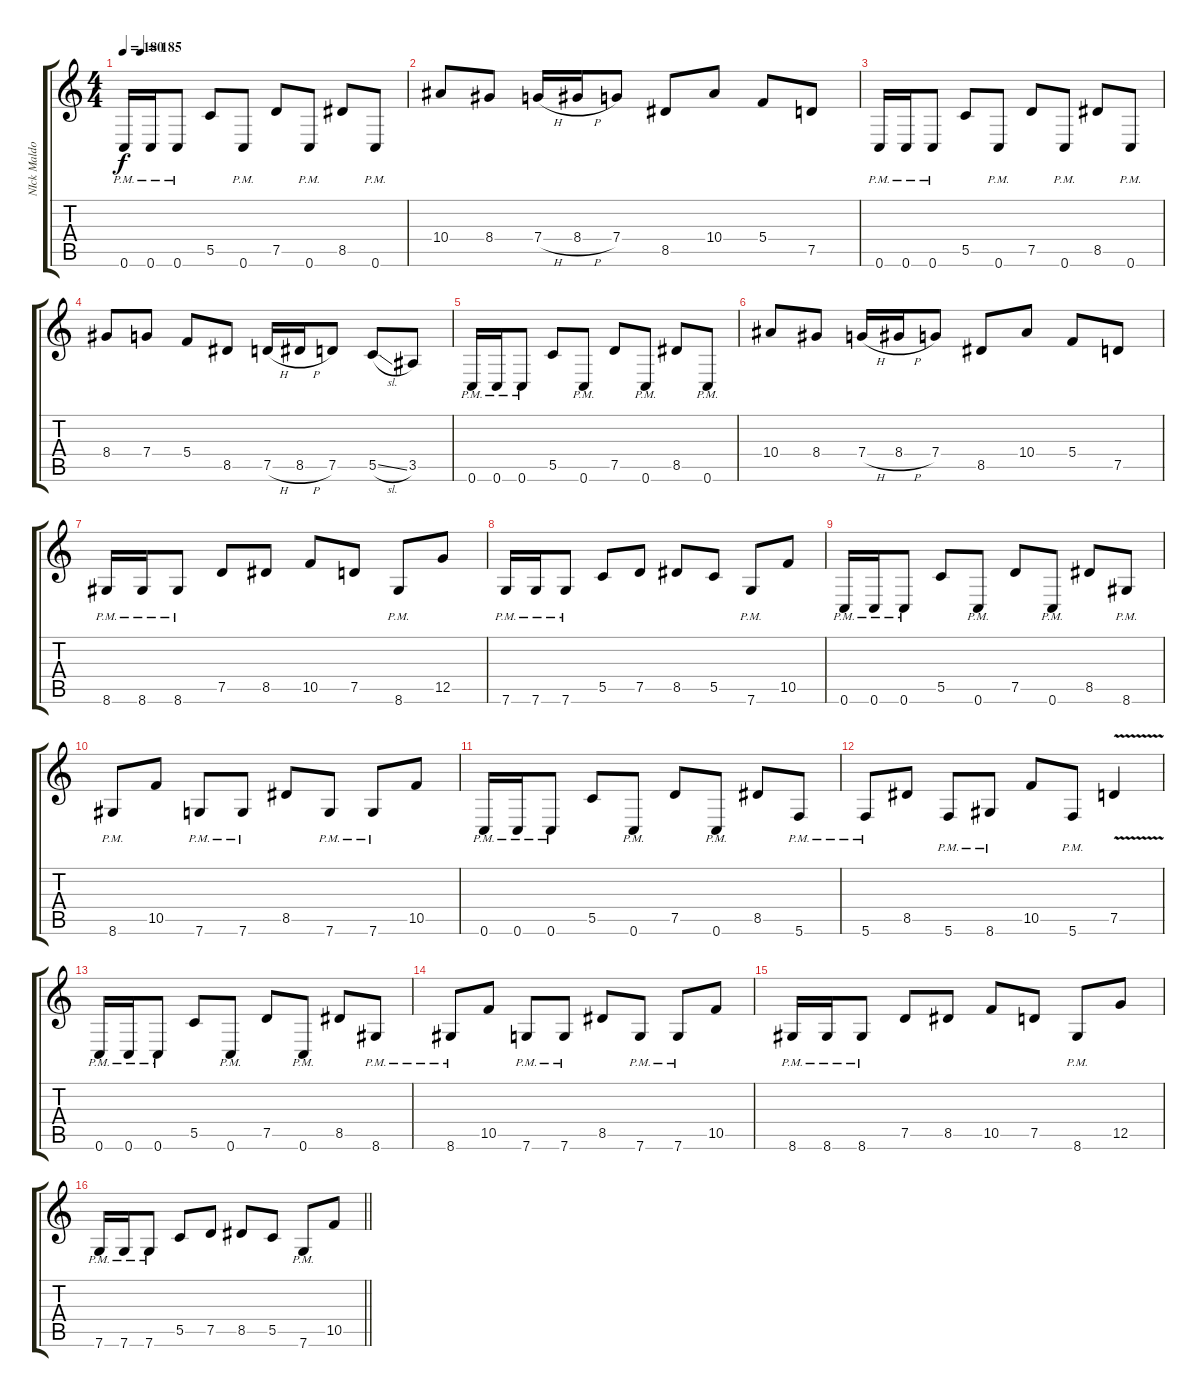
\track ("NIck Maldonado" "NIck Maldo") {instrument distortionguitar}
\staff {score tabs}
\tuning (D4 A3 F3 C3 G2 C2) {hide}
\ts (4 4)
\tempo 180
\tempo (185 0.0625)
\clef g2
\ks c
0.6{pm}.16{dy f} 0.6{pm}.16 0.6{pm}.8 5.5.8 0.6{pm}.8 7.5.8 0.6{pm}.8 8.5.8 0.6{pm}.8 |
10.4.8 8.4.8 7.4{h}.16 8.4{h}.16 7.4.8 8.5.8 10.4.8 5.4.8 7.5.8 |
0.6{pm}.16 0.6{pm}.16 0.6{pm}.8 5.5.8 0.6{pm}.8 7.5.8 0.6{pm}.8 8.5.8 0.6{pm}.8 |
8.4.8 7.4.8 5.4.8 8.5.8 7.5{h}.16 8.5{h}.16 7.5.8 5.5{sl}.8 3.5.8 |
0.6{pm}.16 0.6{pm}.16 0.6{pm}.8 5.5.8 0.6{pm}.8 7.5.8 0.6{pm}.8 8.5.8 0.6{pm}.8 |
10.4.8 8.4.8 7.4{h}.16 8.4{h}.16 7.4.8 8.5.8 10.4.8 5.4.8 7.5.8 |
8.6{pm}.16 8.6{pm}.16 8.6{pm}.8 7.5.8 8.5.8 10.5.8 7.5.8 8.6{pm}.8 12.5.8 |
7.6{pm}.16 7.6{pm}.16 7.6{pm}.8 5.5.8 7.5.8 8.5.8 5.5.8 7.6{pm}.8 10.5.8 |
0.6{pm}.16 0.6{pm}.16 0.6{pm}.8 5.5.8 0.6{pm}.8 7.5.8 0.6{pm}.8 8.5.8 8.6{pm}.8 |
8.6{pm}.8 10.5.8 7.6{pm}.8 7.6{pm}.8 8.5.8 7.6{pm}.8 7.6{pm}.8 10.5.8 |
0.6{pm}.16 0.6{pm}.16 0.6{pm}.8 5.5.8 0.6{pm}.8 7.5.8 0.6{pm}.8 8.5.8 5.6{pm}.8 |
5.6{pm}.8 8.5.8 5.6{pm}.8 8.6{pm}.8 10.5.8 5.6{pm}.8 7.5{v}.4 |
0.6{pm}.16 0.6{pm}.16 0.6{pm}.8 5.5.8 0.6{pm}.8 7.5.8 0.6{pm}.8 8.5.8 8.6{pm}.8 |
8.6{pm}.8 10.5.8 7.6{pm}.8 7.6{pm}.8 8.5.8 7.6{pm}.8 7.6{pm}.8 10.5.8 |
8.6{pm}.16 8.6{pm}.16 8.6{pm}.8 7.5.8 8.5.8 10.5.8 7.5.8 8.6{pm}.8 12.5.8 |
\barLineRight lightlight
7.6{pm}.16 7.6{pm}.16 7.6{pm}.8 5.5.8 7.5.8 8.5.8 5.5.8 7.6{pm}.8 10.5.8
